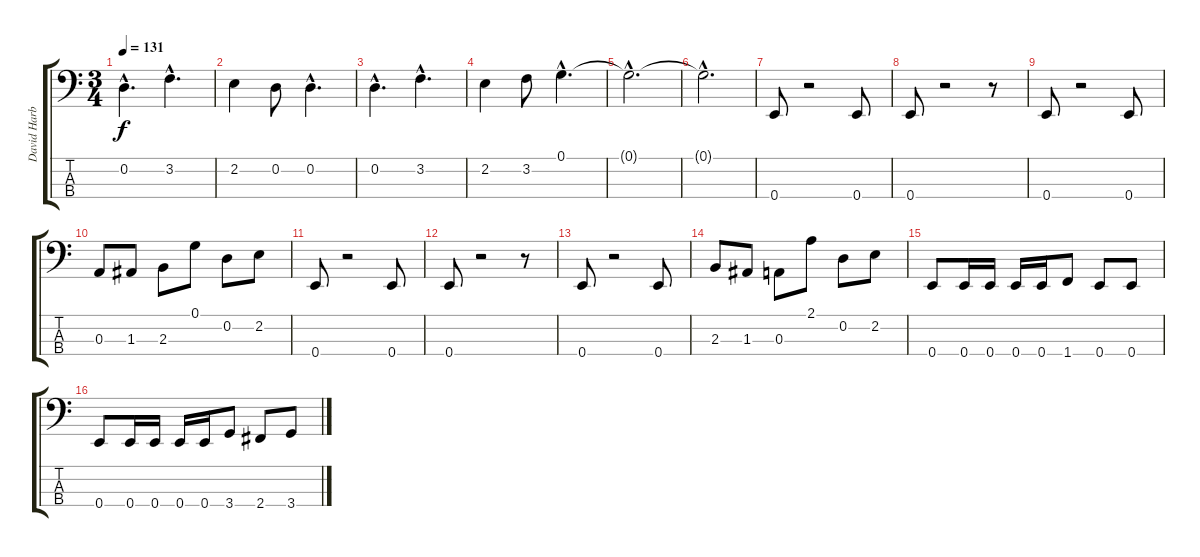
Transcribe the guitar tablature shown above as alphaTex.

\track ("David Harbour" "David Harb") {instrument electricbassfinger}
\staff {score tabs}
\tuning (G2 D2 A1 E1) {hide}
\ts (3 4)
\tempo 131
\clef f4
\ks c
0.2{hac}.4{d dy f} 3.2{hac}.4{d} |
2.2.4 0.2.8 0.2{hac}.4{d} |
0.2{hac}.4{d} 3.2{hac}.4{d} |
2.2.4 3.2.8 0.1{hac}.4{d} |
0.1{hac t}.2{d} |
0.1{hac t}.2{d} |
0.4.8 r.2 0.4.8 |
0.4.8 r.2 r.8 |
0.4.8 r.2 0.4.8 |
0.3.8 1.3.8 2.3.8 0.1.8 0.2.8 2.2.8 |
0.4.8 r.2 0.4.8 |
0.4.8 r.2 r.8 |
0.4.8 r.2 0.4.8 |
2.3.8 1.3.8 0.3.8 2.1.8 0.2.8 2.2.8 |
0.4.8 0.4.16 0.4.16 0.4.16 0.4.16 1.4.8 0.4.8 0.4.8 |
0.4.8 0.4.16 0.4.16 0.4.16 0.4.16 3.4.8 2.4.8 3.4.8
